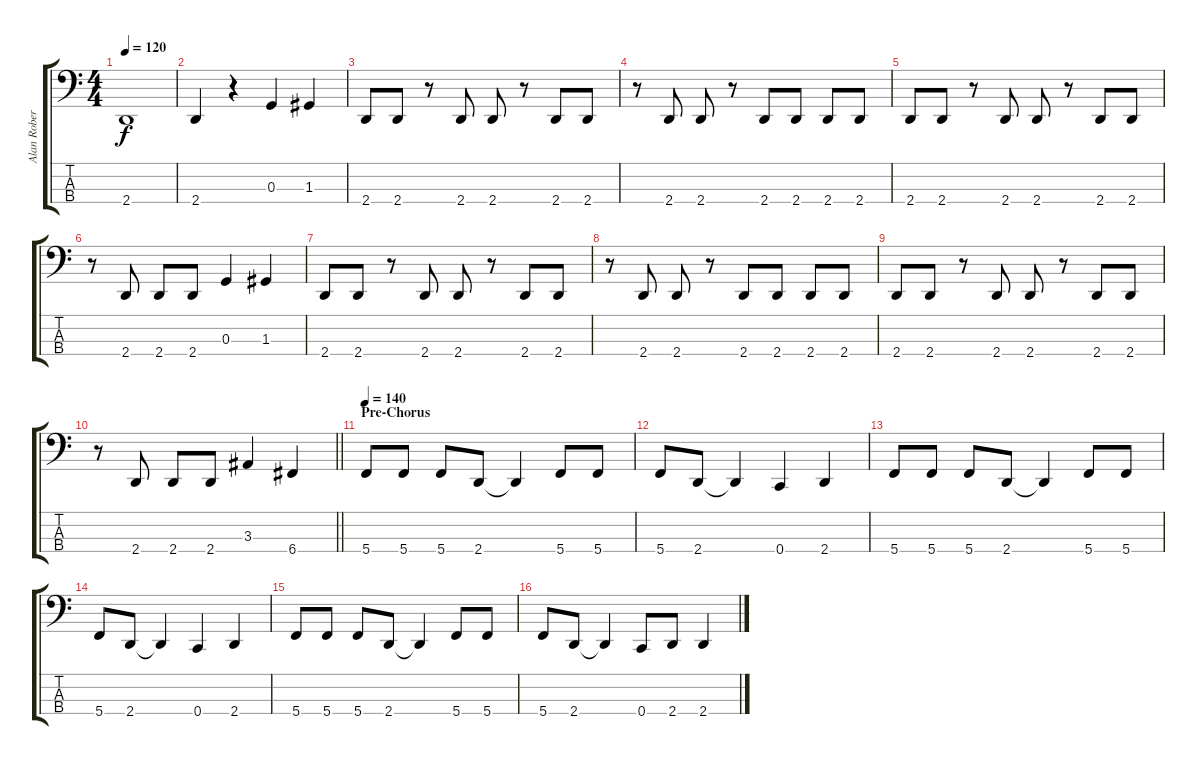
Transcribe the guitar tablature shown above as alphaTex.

\track ("Alan Robert" "Alan Rober") {instrument electricbassfinger}
\staff {score tabs}
\tuning (F2 C2 G1 C1) {hide}
\ts (4 4)
\tempo 120
\clef f4
\ks c
2.4{t}.1{dy f} |
2.4.4 r.4 0.3.4 1.3.4 |
2.4.8 2.4.8 r.8 2.4.8 2.4.8 r.8 2.4.8 2.4.8 |
r.8 2.4.8 2.4.8 r.8 2.4.8 2.4.8 2.4.8 2.4.8 |
2.4.8 2.4.8 r.8 2.4.8 2.4.8 r.8 2.4.8 2.4.8 |
r.8 2.4.8 2.4.8 2.4.8 0.3.4 1.3.4 |
2.4.8 2.4.8 r.8 2.4.8 2.4.8 r.8 2.4.8 2.4.8 |
r.8 2.4.8 2.4.8 r.8 2.4.8 2.4.8 2.4.8 2.4.8 |
2.4.8 2.4.8 r.8 2.4.8 2.4.8 r.8 2.4.8 2.4.8 |
\barLineRight lightlight
r.8 2.4.8 2.4.8 2.4.8 3.3.4 6.4.4 |
\section ("" "Pre-Chorus")
\tempo 140
5.4.8 5.4.8 5.4.8 2.4.8 2.4{t}.4 5.4.8 5.4.8 |
5.4.8 2.4.8 2.4{t}.4 0.4.4 2.4.4 |
5.4.8 5.4.8 5.4.8 2.4.8 2.4{t}.4 5.4.8 5.4.8 |
5.4.8 2.4.8 2.4{t}.4 0.4.4 2.4.4 |
5.4.8 5.4.8 5.4.8 2.4.8 2.4{t}.4 5.4.8 5.4.8 |
5.4.8 2.4.8 2.4{t}.4 0.4.8 2.4.8 2.4.4
